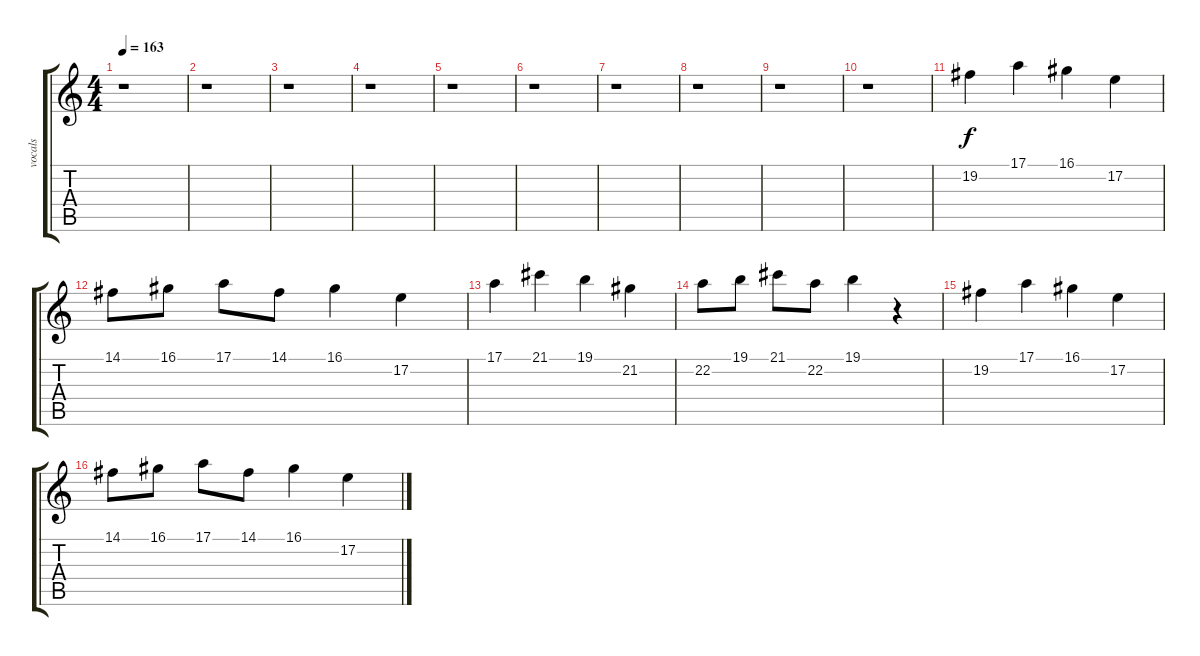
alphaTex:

\track ("vocals" "vocals") {instrument oboe}
\staff {score tabs}
\tuning (E4 B3 G3 D3 A2 E2) {hide}
\ts (4 4)
\tempo 163
\clef g2
\ks c
r.1{dy f} |
r.1 |
r.1 |
r.1 |
r.1 |
r.1 |
r.1 |
r.1 |
r.1 |
r.1 |
19.2.4 17.1.4 16.1.4 17.2.4 |
14.1.8 16.1.8 17.1.8 14.1.8 16.1.4 17.2.4 |
17.1.4 21.1.4 19.1.4 21.2.4 |
22.2.8 19.1.8 21.1.8 22.2.8 19.1.4 r.4 |
19.2.4 17.1.4 16.1.4 17.2.4 |
14.1.8 16.1.8 17.1.8 14.1.8 16.1.4 17.2.4
